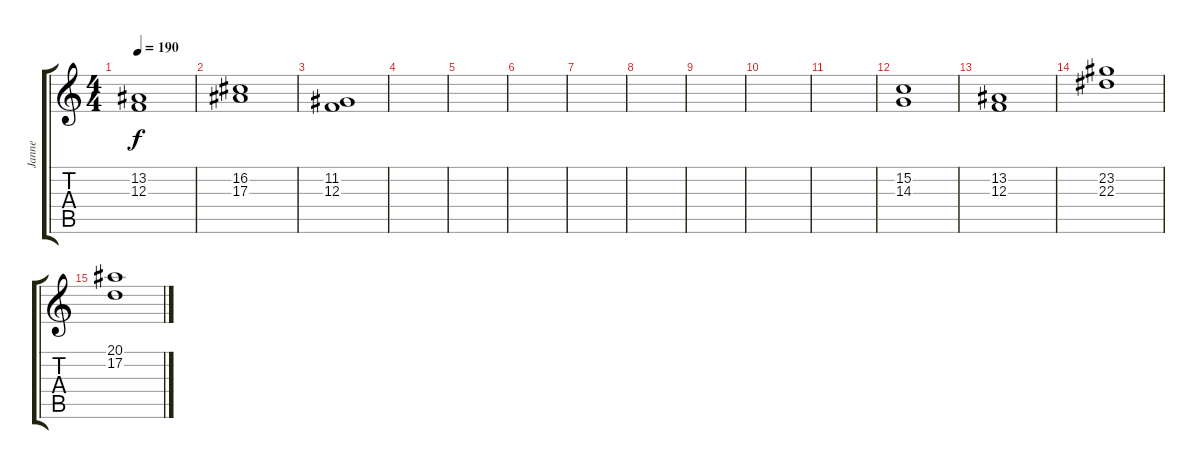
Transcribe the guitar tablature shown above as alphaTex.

\track ("Janne" "Janne") {instrument stringensemble1}
\staff {score tabs}
\tuning (D4 A3 F3 C3 G2 C2) {hide}
\ts (4 4)
\tempo 190
\clef g2
\ks c
(13.2 12.3).1{dy f} |
(16.2 17.3).1 |
(11.2 12.3).1 |
|
|
|
|
|
|
|
|
(15.2 14.3).1 |
(13.2 12.3).1 |
(23.2 22.3).1 |
(20.1 17.2).1
